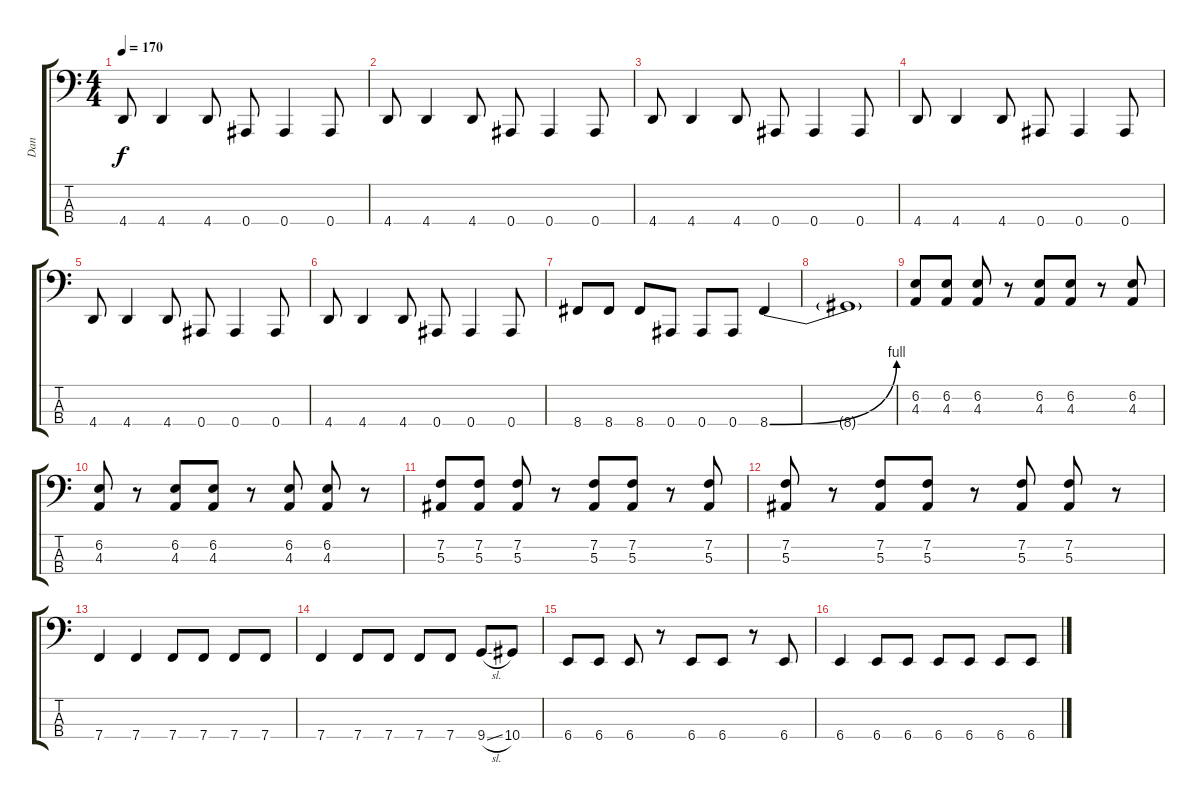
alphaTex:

\track ("Dan" "Dan") {instrument electricbasspick}
\staff {score tabs}
\tuning (Eb2 Bb1 F1 Bb0) {hide}
\ts (4 4)
\tempo 170
\clef f4
\ks c
4.4.8{dy f} 4.4.4 4.4.8 0.4.8 0.4.4 0.4.8 |
4.4.8 4.4.4 4.4.8 0.4.8 0.4.4 0.4.8 |
4.4.8 4.4.4 4.4.8 0.4.8 0.4.4 0.4.8 |
4.4.8 4.4.4 4.4.8 0.4.8 0.4.4 0.4.8 |
4.4.8 4.4.4 4.4.8 0.4.8 0.4.4 0.4.8 |
4.4.8 4.4.4 4.4.8 0.4.8 0.4.4 0.4.8 |
8.4.8 8.4.8 8.4.8 0.4.8 0.4.8 0.4.8 8.4{be (bend 0 0 60 4)}.4 |
8.4{t}.1 |
(6.2 4.3).8 (6.2 4.3).8 (6.2 4.3).8 r.8 (6.2 4.3).8 (6.2 4.3).8 r.8 (6.2 4.3).8 |
(6.2 4.3).8 r.8 (6.2 4.3).8 (6.2 4.3).8 r.8 (6.2 4.3).8 (6.2 4.3).8 r.8 |
(7.2 5.3).8 (7.2 5.3).8 (7.2 5.3).8 r.8 (7.2 5.3).8 (7.2 5.3).8 r.8 (7.2 5.3).8 |
(7.2 5.3).8 r.8 (7.2 5.3).8 (7.2 5.3).8 r.8 (7.2 5.3).8 (7.2 5.3).8 r.8 |
7.4.4 7.4.4 7.4.8 7.4.8 7.4.8 7.4.8 |
7.4.4 7.4.8 7.4.8 7.4.8 7.4.8 9.4{sl}.8 10.4.8 |
6.4.8 6.4.8 6.4.8 r.8 6.4.8 6.4.8 r.8 6.4.8 |
6.4.4 6.4.8 6.4.8 6.4.8 6.4.8 6.4.8 6.4.8
